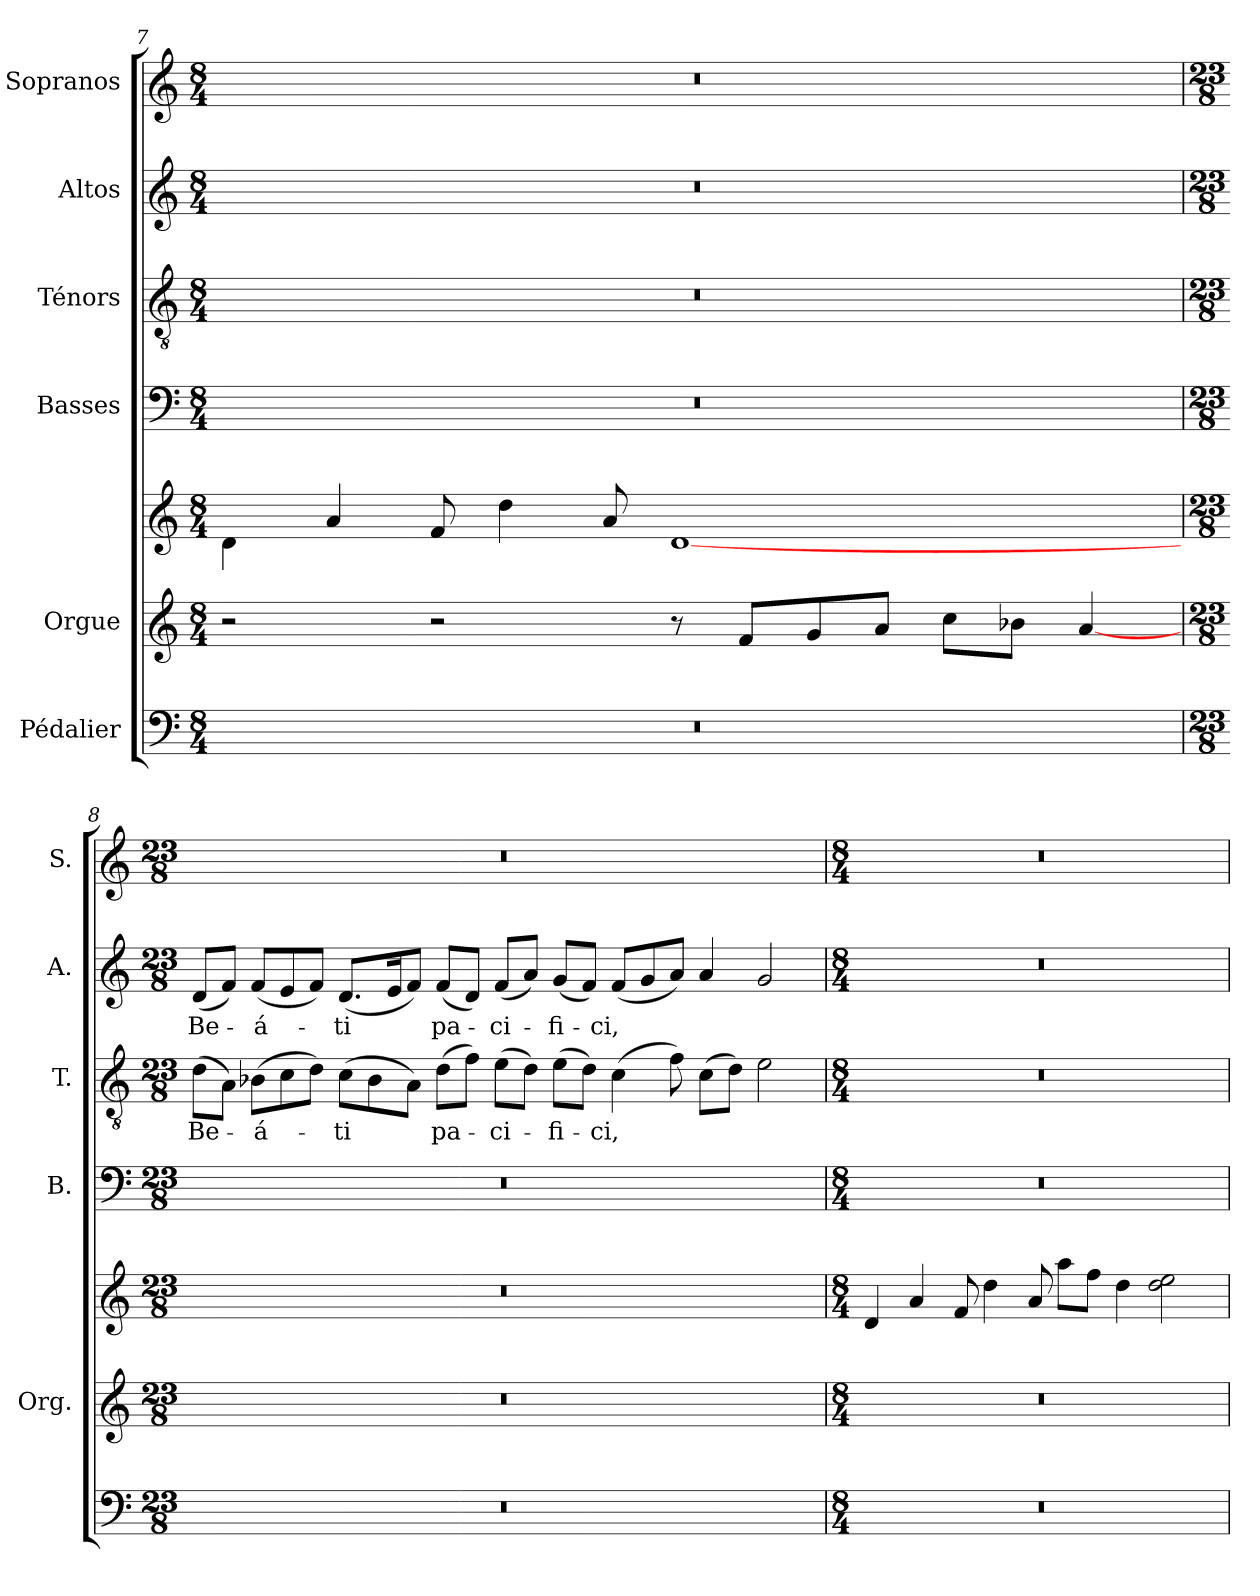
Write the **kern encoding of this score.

**kern	**kern	**kern	**kern	**kern	**text	**kern	**text	**kern
*part6	*part5	*part5	*part4	*part3	*part3	*part2	*part2	*part1
*staff7	*staff6	*staff5	*staff4	*staff3	*staff3	*staff2	*staff2	*staff1
*I"Pédalier	*I"Orgue	*	*I"Basses	*I"Ténors	*	*I"Altos	*	*I"Sopranos
*	*I'Org.	*	*I'B.	*I'T.	*	*I'A.	*	*I'S.
*clefF4	*clefG2	*clefG2	*clefF4	*clefGv2	*	*clefG2	*	*clefG2
*	*	*	*	*ITrd7c12	*	*	*	*
*k[]	*k[]	*k[]	*k[]	*k[]	*	*k[]	*	*k[]
*C:	*C:	*C:	*C:	*C:	*	*C:	*	*C:
*M8/4	*M8/4	*M8/4	*M8/4	*M8/4	*	*M8/4	*	*M8/4
=7	=7	=7	=7	=7	=7	=7	=7	=7
!LO:N:vis=1	!	!	!LO:N:vis=1	!LO:N:vis=1	!	!LO:N:vis=1	!	!LO:N:vis=1
0r	2r	4di\	0r	0r	.	0r	.	0r
.	.	4ai/	.	.	.	.	.	.
.	2r	8fi/	.	.	.	.	.	.
.	.	4ddi\	.	.	.	.	.	.
.	.	8ai/	.	.	.	.	.	.
.	8r	[<1di	.	.	.	.	.	.
.	8fi/L	.	.	.	.	.	.	.
.	8gi/	.	.	.	.	.	.	.
.	8ai/J	.	.	.	.	.	.	.
.	8cci\L	.	.	.	.	.	.	.
.	8b-Xi\J	.	.	.	.	.	.	.
.	[<4ai/	.	.	.	.	.	.	.
!!LO:LB:g=z
=8	=8	=8	=8	=8	=8	=8	=8	=8
*M23/8	*M23/8	*M23/8	*M23/8	*M23/8	*	*M23/8	*	*M23/8
!LO:N:vis=1	!LO:N:vis=1	!LO:N:vis=1	!LO:N:vis=1	!	!	!	!	!
!	!	!	!	!	!LO:LY:b:color=#000000	!	!	!
!	!	!	!	!	!	!	!LO:LY:b:color=#000000	!LO:N:vis=1
8%23r	8%23r	8%23r	8%23r	(8Di\L	Be-	(8di/L	Be-	8%23r
.	.	.	.	8AAi\J)	.	8fi/J)	.	.
!	!	!	!	!	!LO:LY:b:color=#000000	!	!	!
!	!	!	!	!	!	!	!LO:LY:b:color=#000000	!
.	.	.	.	(8BB-Xi\L	-á-	(8fi/L	-á-	.
.	.	.	.	8Ci\	.	8ei/	.	.
.	.	.	.	8Di\J)	.	8fi/J)	.	.
!	!	!	!	!	!LO:LY:b:color=#000000	!	!	!
!	!	!	!	!	!	!	!LO:LY:b:color=#000000	!
.	.	.	.	(8Ci\L	-ti	(8.di/L	-ti	.
.	.	.	.	8BB-i\	.	.	.	.
.	.	.	.	.	.	16ei/k	.	.
.	.	.	.	8AAi\J)	.	8fi/J)	.	.
!	!	!	!	!	!LO:LY:b:color=#000000	!	!	!
!	!	!	!	!	!	!	!LO:LY:b:color=#000000	!
.	.	.	.	(8Di\L	pa-	(8fi/L	pa-	.
.	.	.	.	8Fi\J)	.	8di/J)	.	.
!	!	!	!	!	!LO:LY:b:color=#000000	!	!	!
!	!	!	!	!	!	!	!LO:LY:b:color=#000000	!
.	.	.	.	(8Ei\L	-ci-	(8fi/L	-ci-	.
.	.	.	.	8Di\J)	.	8ai/J)	.	.
!	!	!	!	!	!LO:LY:b:color=#000000	!	!	!
!	!	!	!	!	!	!	!LO:LY:b:color=#000000	!
.	.	.	.	(8Ei\L	-fi-	(8gi/L	-fi-	.
.	.	.	.	8Di\J)	.	8fi/J)	.	.
!	!	!	!	!	!LO:LY:b:color=#000000	!	!	!
!	!	!	!	!	!	!	!LO:LY:b:color=#000000	!
.	.	.	.	(4Ci\	-ci,	(8fi/L	-ci,	.
.	.	.	.	.	.	8gi/	.	.
.	.	.	.	8Fi\)	.	8ai/J)	.	.
.	.	.	.	(8Ci\L	.	4ai/	.	.
.	.	.	.	8Di\J)	.	.	.	.
.	.	.	.	2Ei\	.	2gi/	.	.
=9	=9	=9	=9	=9	=9	=9	=9	=9
*M8/4	*M8/4	*M8/4	*M8/4	*M8/4	*	*M8/4	*	*M8/4
!LO:N:vis=1	!LO:N:vis=1	!	!LO:N:vis=1	!LO:N:vis=1	!	!LO:N:vis=1	!	!LO:N:vis=1
0r	0r	4di/	0r	0r	.	0r	.	0r
.	.	4ai/	.	.	.	.	.	.
.	.	8fi/	.	.	.	.	.	.
.	.	4ddi\	.	.	.	.	.	.
.	.	8ai/	.	.	.	.	.	.
.	.	8aai\L	.	.	.	.	.	.
.	.	8ffi\J	.	.	.	.	.	.
.	.	4ddi\	.	.	.	.	.	.
.	.	2ddi\ 2eei	.	.	.	.	.	.
=	=	=	=	=	=	=	=	=
*-	*-	*-	*-	*-	*-	*-	*-	*-
